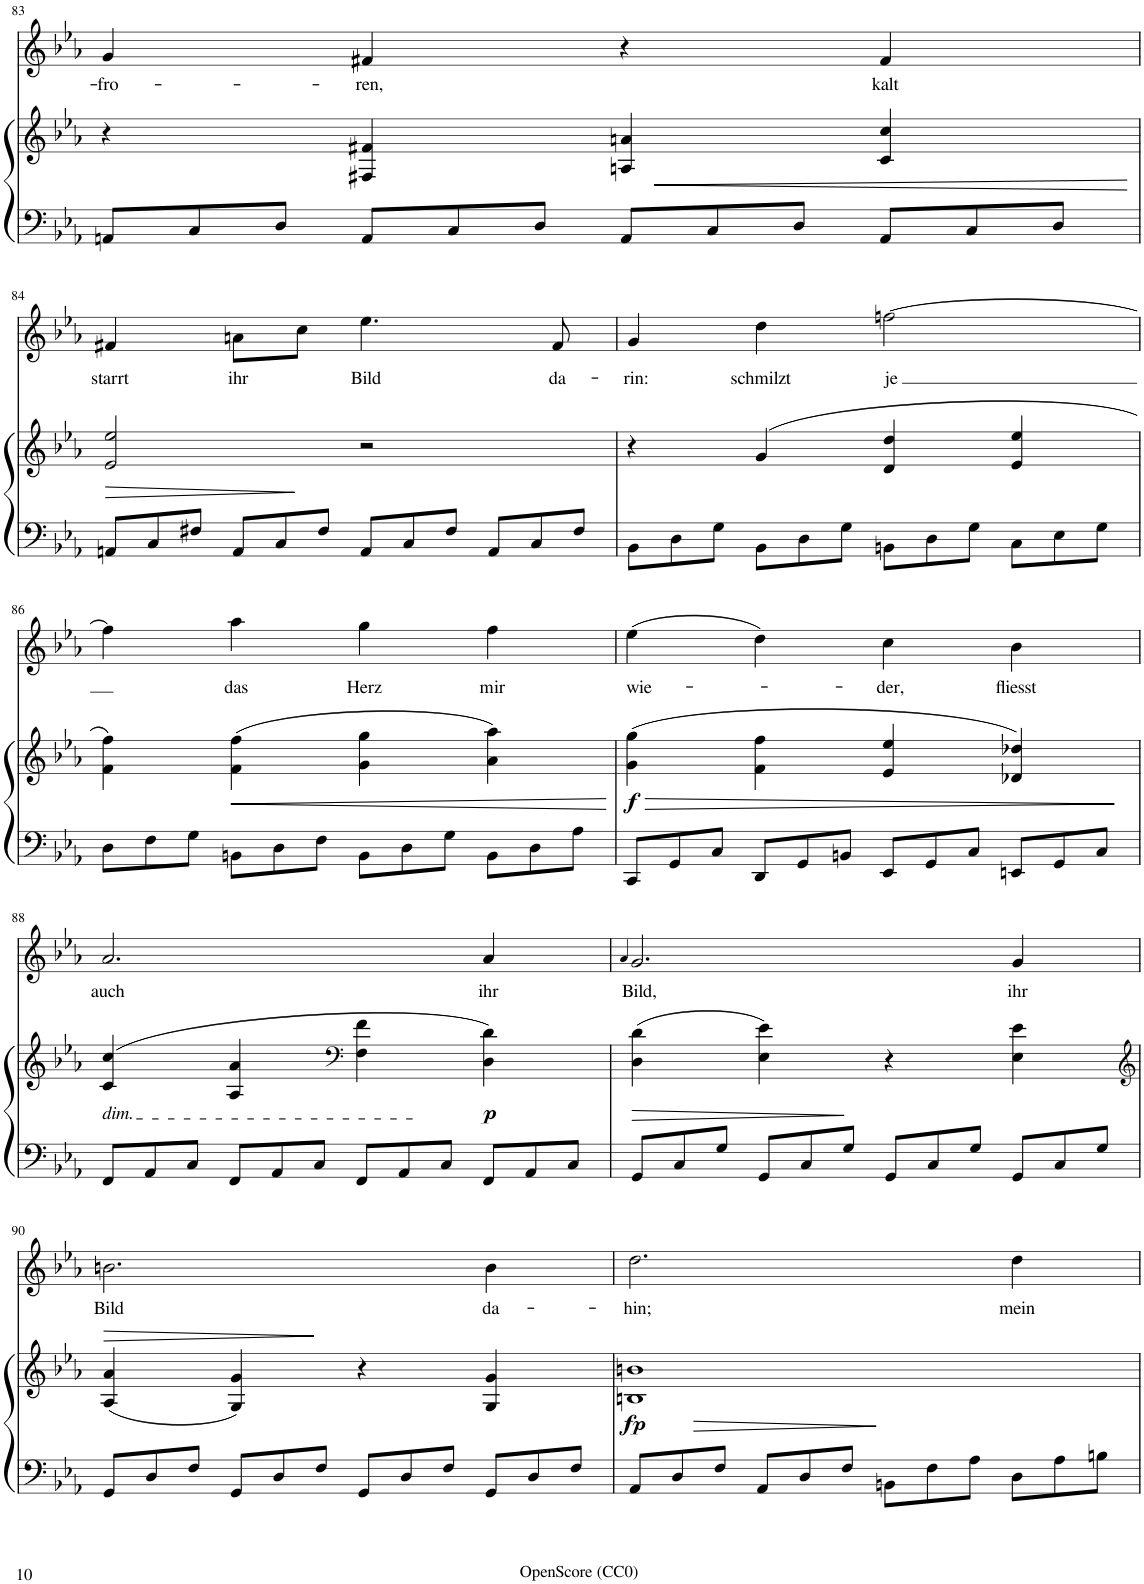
**kern	**kern	**dynam	**kern	**text
*part2	*part2	*part2	*part1	*part1
*staff3	*staff2	*staff2/3	*staff1	*staff1
*I"Pianoforte	*	*	*I"Singstimme Voice	*
*I'Pno	*	*	*	*
!!LO:PB:g=z
*clefF4	*clefG2	*	*clefG2	*
*k[b-e-a-]	*k[b-e-a-]	*	*k[b-e-a-]	*
*M4/4	*M4/4	*	*M4/4	*
*met(c)	*met(c)	*	*met(c)	*
*Xtuplet	*	*	*	*
=83	=83	=83	=83	=83
!	!	!	!	!LO:LY:b
12AAn/L	4r	.	4g/	-fro-
12C/	.	.	.	.
12D/J	.	.	.	.
!	!	!	!	!LO:LY:b
12AA/L	4F#X/ 4f#X/	.	4f#X/	-ren,
12C/	.	.	.	.
12D/J	.	.	.	.
!	!	!LO:HP:b	!	!
12AA/L	4An/ 4an/	<	4r	.
12C/	.	.	.	.
12D/J	.	.	.	.
!	!	!	!	!LO:LY:b
12AA/L	4c/ 4cc/	.	4f#/	kalt
12C/	.	.	.	.
12D/J	.	.	.	.
.	.	[	.	.
!!LO:LB:g=z
=84	=84	=84	=84	=84
!	!	!LO:HP:b	!	!LO:LY:b
12AAn/L	2e-/ 2ee-/	>	4f#X/	starrt
12C/	.	.	.	.
12F#X/J	.	.	.	.
!	!	!	!	!LO:LY:b
12AA/L	.	.	8an\L	ihr
12C/	.	.	.	.
.	.	.	8cc\J	.
12F#/J	.	.	.	.
!	!	!	!	!LO:LY:b
12AA/L	2r	]	4.ee-\	Bild
12C/	.	.	.	.
12F#/J	.	.	.	.
12AA/L	.	.	.	.
12C/	.	.	.	.
!	!	!	!	!LO:LY:b
.	.	.	8f#/	da-
12F#/J	.	.	.	.
=85	=85	=85	=85	=85
!	!	!	!	!LO:LY:b
12BB-\L	4r	.	4g/	-rin:
12D\	.	.	.	.
12G\J	.	.	.	.
!	!	!	!	!LO:LY:b
12BB-\L	(>4g/	.	4dd\	schmilzt
12D\	.	.	.	.
12G\J	.	.	.	.
!	!	!	!	!LO:LY:b
12BBn\L	4d/ 4dd/	.	[2ffn\	je
12D\	.	.	.	.
12G\J	.	.	.	.
12C\L	4e-/ 4ee-/	.	.	.
12E-\	.	.	.	.
12G\J	.	.	.	.
!!LO:LB:g=z
=86	=86	=86	=86	=86
12D\L	4f\ 4ff\)	.	4ff\]	.
12F\	.	.	.	.
12G\J	.	.	.	.
!	!	!LO:HP:b	!	!LO:LY:b
12BBn\L	(4f\ 4ff\	<	4aa-\	das
12D\	.	.	.	.
12F\J	.	.	.	.
!	!	!	!	!LO:LY:b
12BB\L	4g\ 4gg\	.	4gg\	Herz
12D\	.	.	.	.
12G\J	.	.	.	.
!	!	!	!	!LO:LY:b
12BB\L	4a-\ 4aa-\)	.	4ff\	mir
12D\	.	.	.	.
12A-\J	.	.	.	.
.	.	[	.	.
=87	=87	=87	=87	=87
!	!	!LO:HP:b	!	!LO:LY:b
!	!	!LO:DY:n=1:b	!	!
12CC/L	(>4g\ 4gg\	> f	(4ee-\	wie-
12GG/	.	.	.	.
12C/J	.	.	.	.
12DD/L	4f\ 4ff\	.	4dd\)	.
12GG/	.	.	.	.
12BBn/J	.	.	.	.
!	!	!	!	!LO:LY:b
12EE-/L	4e-/ 4ee-/	.	4cc\	-der,
12GG/	.	.	.	.
12C/J	.	.	.	.
!	!	!	!	!LO:LY:b
12EEn/L	4d-X/ 4dd-X/)	.	4b-\	fliesst
12GG/	.	.	.	.
12C/J	.	.	.	.
.	.	]	.	.
!!LO:LB:g=z
=88	=88	=88	=88	=88
!	!LO:TX:b:i:t=dim.	!	!	!
!	!	!	!	!LO:LY:b
12FF/L	(4c/ 4cc/	.	2.a-/	auch
12AA-/	.	.	.	.
12C/J	.	.	.	.
12FF/L	4A-/ 4a-/	.	.	.
12AA-/	.	.	.	.
12C/J	.	.	.	.
*	*clefF4	*	*	*
12FF/L	4F\ 4f\	.	.	.
12AA-/	.	.	.	.
12C/J	.	.	.	.
!	!	!LO:DY:b	!	!LO:LY:b
12FF/L	4D\ 4d\)	p	4a-/	ihr
12AA-/	.	.	.	.
12C/J	.	.	.	.
=89	=89	=89	=89	=89
.	.	.	4qa-/	.
!	!	!LO:HP:b	!	!LO:LY:b
12GG/L	(4D\ 4d\	>	2.g/	Bild,
12C/	.	.	.	.
12G/J	.	.	.	.
12GG/L	4E-\ 4e-\)	.	.	.
12C/	.	.	.	.
12G/J	.	.	.	.
12GG/L	4r	]	.	.
12C/	.	.	.	.
12G/J	.	.	.	.
!	!	!	!	!LO:LY:b
12GG/L	4E-\ 4e-\	.	4g/	ihr
12C/	.	.	.	.
12G/J	.	.	.	.
!!LO:LB:g=z
=90	=90	=90	=90	=90
*	*clefG2	*	*	*
!	!	!LO:HP:b	!	!LO:LY:b
12GG/L	(4A-/ 4a-/	>	2.bn\	Bild
12D/	.	.	.	.
12F/J	.	.	.	.
12GG/L	4G/ 4g/)	.	.	.
12D/	.	.	.	.
12F/J	.	.	.	.
12GG/L	4r	]	.	.
12D/	.	.	.	.
12F/J	.	.	.	.
!	!	!	!	!LO:LY:b
12GG/L	4G/ 4g/	.	4b\	da-
12D/	.	.	.	.
12F/J	.	.	.	.
=91	=91	=91	=91	=91
*	*^	*	*	*
!	!	!	!LO:DY:a=2	!	!LO:LY:b
12AA-/L	1Bn 1bn	8ryy	fp	2.dd\	-hin;
12D/	.	.	.	.	.
!	!	!	!LO:HP:b	!	!
.	.	8ryy	>	.	.
12F/J	.	.	.	.	.
12AA-/L	.	4ryy	.	.	.
12D/	.	.	.	.	.
12F/J	.	.	.	.	.
12BBn\L	.	2ryy	]	.	.
12F\	.	.	.	.	.
12A-\J	.	.	.	.	.
!	!	!	!	!	!LO:LY:b
12D\L	.	.	.	4dd\	mein
12A-\	.	.	.	.	.
12Bn\J	.	.	.	.	.
*	*v	*v	*	*	*
=	=	=	=	=
*-	*-	*-	*-	*-
